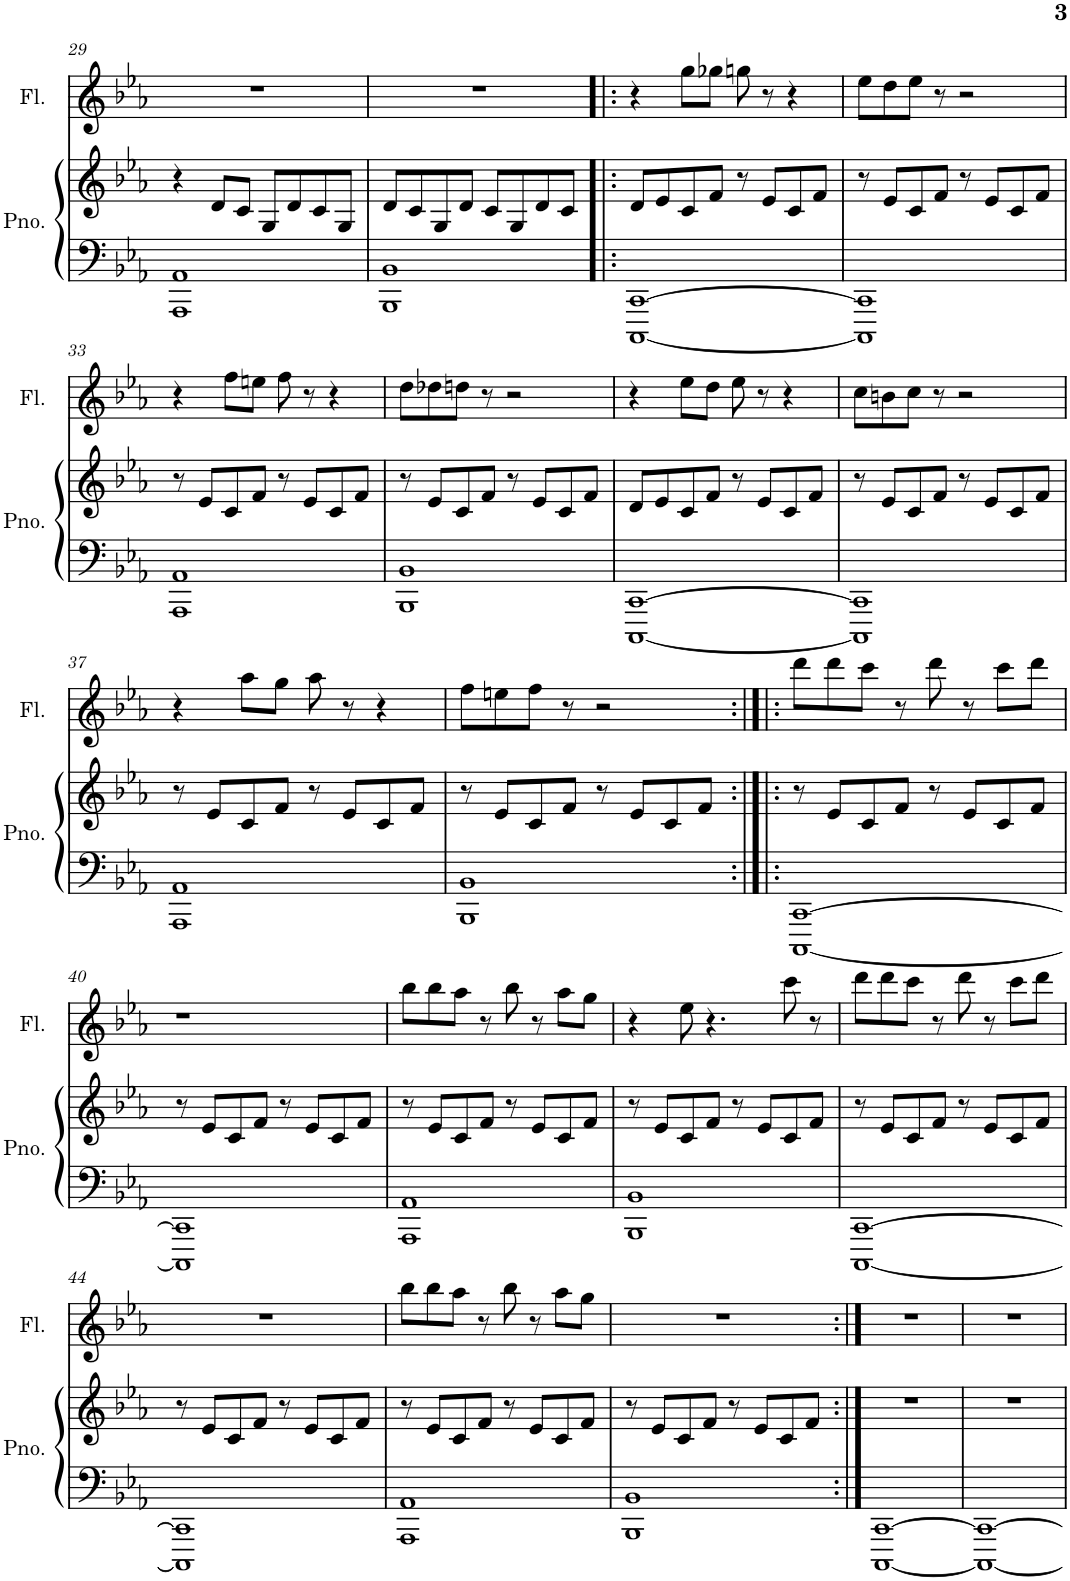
**kern	**kern	**kern
*part2	*part2	*part1
*staff3	*staff2	*staff1
*I"Piano	*	*I"Flute
*I'Pno.	*	*I'Fl.
!!LO:PB:g=z
*clefF4	*clefG2	*clefG2
*k[b-e-a-]	*k[b-e-a-]	*k[b-e-a-]
*M4/4	*M4/4	*M4/4
=29	=29	=29
1AAA- 1AA-	4r	1r
.	8d/L	.
.	8c/J	.
.	8G/L	.
.	8d/	.
.	8c/	.
.	8G/J	.
=30	=30	=30
1BBB- 1BB-	8d/L	1r
.	8c/	.
.	8G/	.
.	8d/J	.
.	8c/L	.
.	8G/	.
.	8d/	.
.	8c/J	.
=31!|:	=31!|:	=31!|:
[1CCC [1CC	8d/L	4r
.	8e-/	.
.	8c/	8gg\L
.	8f/J	8gg-X\J
.	8r	8ggn\
.	8e-/L	8r
.	8c/	4r
.	8f/J	.
=32	=32	=32
1CCC] 1CC]	8r	8ee-\L
.	8e-/L	8dd\
.	8c/	8ee-\J
.	8f/J	8r
.	8r	2r
.	8e-/L	.
.	8c/	.
.	8f/J	.
!!LO:LB:g=z
=33	=33	=33
1AAA- 1AA-	8r	4r
.	8e-/L	.
.	8c/	8ff\L
.	8f/J	8een\J
.	8r	8ff\
.	8e-/L	8r
.	8c/	4r
.	8f/J	.
=34	=34	=34
1BBB- 1BB-	8r	8dd\L
.	8e-/L	8dd-X\
.	8c/	8ddn\J
.	8f/J	8r
.	8r	2r
.	8e-/L	.
.	8c/	.
.	8f/J	.
=35	=35	=35
[1CCC [1CC	8d/L	4r
.	8e-/	.
.	8c/	8ee-\L
.	8f/J	8dd\J
.	8r	8ee-\
.	8e-/L	8r
.	8c/	4r
.	8f/J	.
=36	=36	=36
1CCC] 1CC]	8r	8cc\L
.	8e-/L	8bn\
.	8c/	8cc\J
.	8f/J	8r
.	8r	2r
.	8e-/L	.
.	8c/	.
.	8f/J	.
!!LO:LB:g=z
=37	=37	=37
1AAA- 1AA-	8r	4r
.	8e-/L	.
.	8c/	8aa-\L
.	8f/J	8gg\J
.	8r	8aa-\
.	8e-/L	8r
.	8c/	4r
.	8f/J	.
=38	=38	=38
1BBB- 1BB-	8r	8ff\L
.	8e-/L	8een\
.	8c/	8ff\J
.	8f/J	8r
.	8r	2r
.	8e-/L	.
.	8c/	.
.	8f/J	.
=39:|!|:	=39:|!|:	=39:|!|:
[1CCC [1CC	8r	8ddd\L
.	8e-/L	8ddd\
.	8c/	8ccc\J
.	8f/J	8r
.	8r	8ddd\
.	8e-/L	8r
.	8c/	8ccc\L
.	8f/J	8ddd\J
!!LO:LB:g=z
=40	=40	=40
1CCC] 1CC]	8r	1r
.	8e-/L	.
.	8c/	.
.	8f/J	.
.	8r	.
.	8e-/L	.
.	8c/	.
.	8f/J	.
=41	=41	=41
1AAA- 1AA-	8r	8bb-\L
.	8e-/L	8bb-\
.	8c/	8aa-\J
.	8f/J	8r
.	8r	8bb-\
.	8e-/L	8r
.	8c/	8aa-\L
.	8f/J	8gg\J
=42	=42	=42
1BBB- 1BB-	8r	4r
.	8e-/L	.
.	8c/	8ee-\
.	8f/J	4.r
.	8r	.
.	8e-/L	.
.	8c/	8ccc\
.	8f/J	8r
=43	=43	=43
[1CCC [1CC	8r	8ddd\L
.	8e-/L	8ddd\
.	8c/	8ccc\J
.	8f/J	8r
.	8r	8ddd\
.	8e-/L	8r
.	8c/	8ccc\L
.	8f/J	8ddd\J
!!LO:LB:g=z
=44	=44	=44
1CCC] 1CC]	8r	1r
.	8e-/L	.
.	8c/	.
.	8f/J	.
.	8r	.
.	8e-/L	.
.	8c/	.
.	8f/J	.
=45	=45	=45
1AAA- 1AA-	8r	8bb-\L
.	8e-/L	8bb-\
.	8c/	8aa-\J
.	8f/J	8r
.	8r	8bb-\
.	8e-/L	8r
.	8c/	8aa-\L
.	8f/J	8gg\J
=46	=46	=46
1BBB- 1BB-	8r	1r
.	8e-/L	.
.	8c/	.
.	8f/J	.
.	8r	.
.	8e-/L	.
.	8c/	.
.	8f/J	.
=47:|!	=47:|!	=47:|!
[1CCC [1CC	1r	1r
=48	=48	=48
1CCC_ 1CC_	1r	1r
=	=	=
*-	*-	*-
